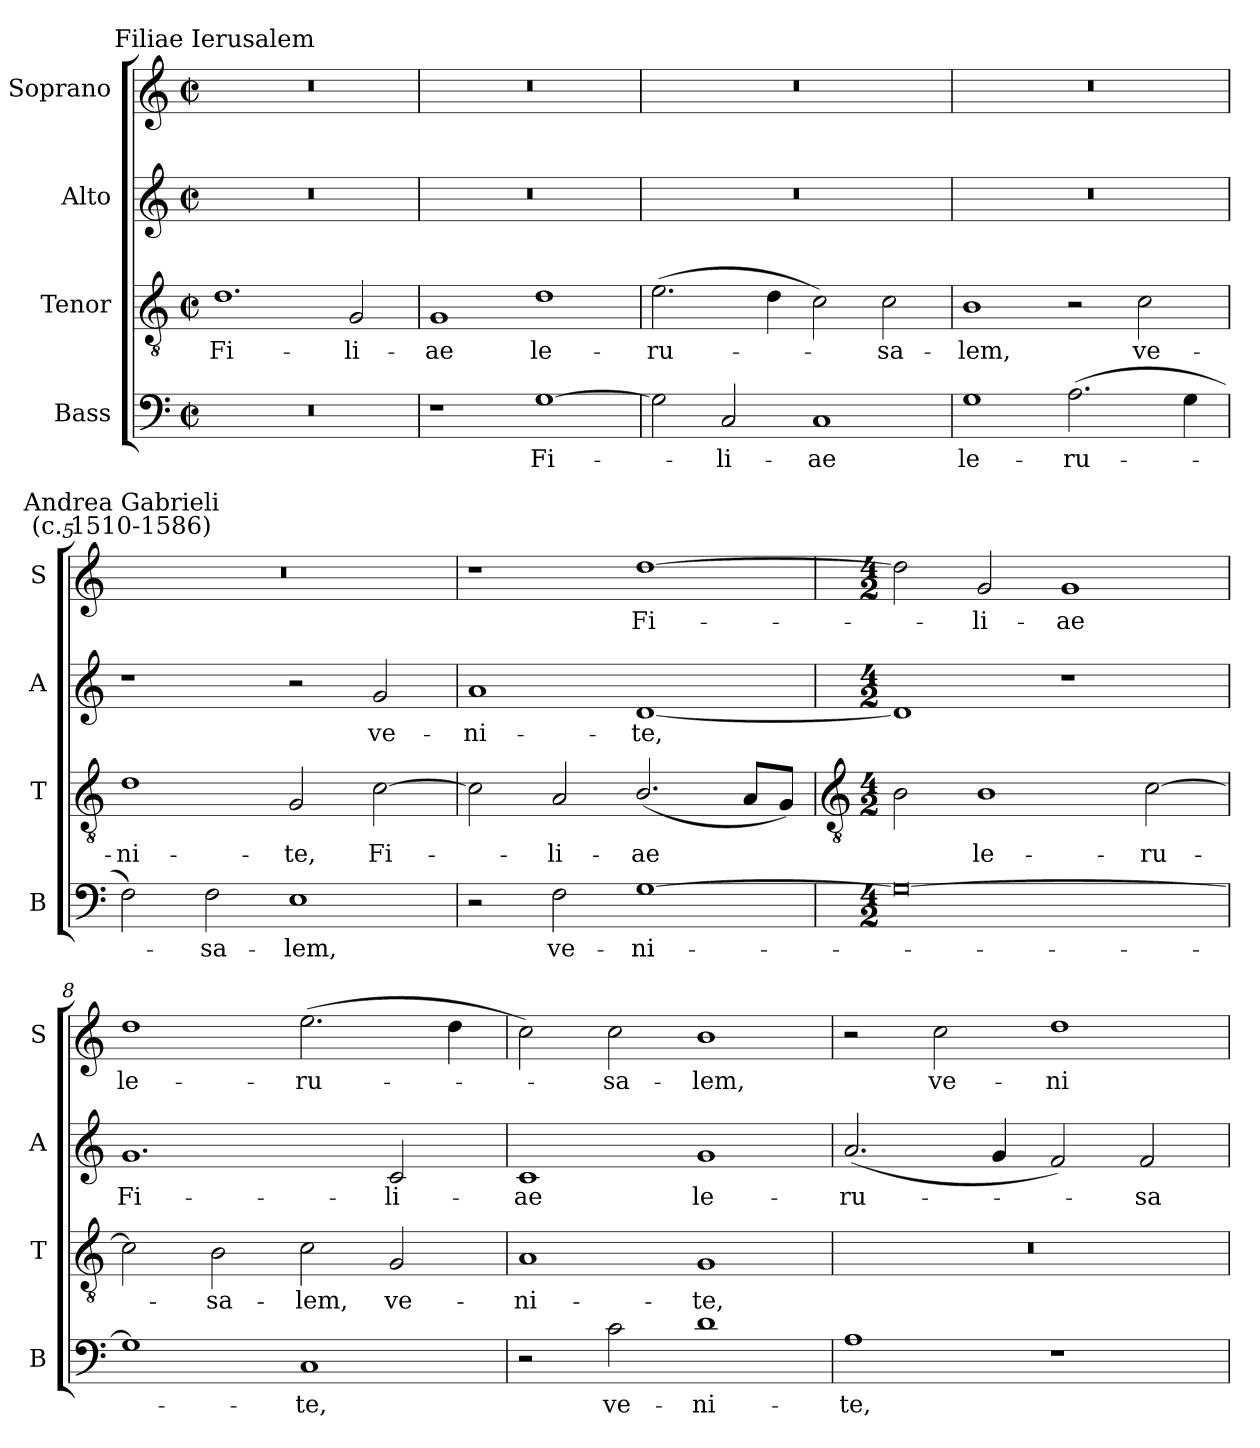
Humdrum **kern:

**kern	**text	**kern	**text	**kern	**text	**kern	**text
*part4	*part4	*part3	*part3	*part2	*part2	*part1	*part1
*staff4	*staff4	*staff3	*staff3	*staff2	*staff2	*staff1	*staff1
*I"Bass	*	*I"Tenor	*	*I"Alto	*	*I"Soprano	*
*I'B	*	*I'T	*	*I'A	*	*I'S	*
*clefF4	*	*clefGv2	*	*clefG2	*	*clefG2	*
*k[]	*	*k[]	*	*k[]	*	*k[]	*
*C:	*	*C:	*	*C:	*	*C:	*
*M4/2	*	*M4/2	*	*M4/2	*	*M4/2	*
*met(c|)	*	*met(c|)	*	*met(c|)	*	*met(c|)	*
=1	=1	=1	=1	=1	=1	=1	=1
!	!	!	!	!	!	!LO:TX:a:cj:t=Filiae Ierusalem	!
!	!	!	!LO:LY:b	!	!	!	!
0r	.	1.d	Fi-	0r	.	0r	.
!	!	!	!LO:LY:b	!	!	!	!
.	.	2G	-li-	.	.	.	.
=2	=2	=2	=2	=2	=2	=2	=2
!	!	!	!LO:LY:b	!	!	!	!
1r	.	1G	-ae	0r	.	0r	.
!	!LO:LY:b	!	!LO:LY:b	!	!	!	!
[1G	Fi-	1d	le-	.	.	.	.
=3	=3	=3	=3	=3	=3	=3	=3
!	!	!	!LO:LY:b	!	!	!	!
2G]	.	(>2.e	-ru-	0r	.	0r	.
!	!LO:LY:b	!	!	!	!	!	!
2C	li-	.	.	.	.	.	.
.	.	4d	.	.	.	.	.
!	!LO:LY:b	!	!	!	!	!	!
1C	-ae	2c)	.	.	.	.	.
!	!	!	!LO:LY:b	!	!	!	!
.	.	2c	sa-	.	.	.	.
=4	=4	=4	=4	=4	=4	=4	=4
!	!LO:LY:b	!	!LO:LY:b	!	!	!	!
1G	le-	1B	-lem,	0r	.	0r	.
!	!LO:LY:b	!	!	!	!	!	!
(>2.A	-ru-	2r	.	.	.	.	.
!	!	!	!LO:LY:b	!	!	!	!
.	.	2c	ve-	.	.	.	.
4G	.	.	.	.	.	.	.
=5	=5	=5	=5	=5	=5	=5	=5
!	!	!	!	!	!	!LO:TX:a:cj:t=Andrea Gabrieli\n(c. 1510-1586)	!
!	!	!	!LO:LY:b	!	!	!	!
2F)	.	1d	-ni-	1r	.	0r	.
!	!LO:LY:b	!	!	!	!	!	!
2F	sa-	.	.	.	.	.	.
!	!LO:LY:b	!	!LO:LY:b	!	!	!	!
1E	-lem,	2G	-te,	2r	.	.	.
!	!	!	!LO:LY:b	!	!LO:LY:b	!	!
.	.	[2c	Fi-	2g	ve-	.	.
=6	=6	=6	=6	=6	=6	=6	=6
!	!	!	!	!	!LO:LY:b	!	!
2r	.	2c]	.	1a	-ni-	1r	.
!	!LO:LY:b	!	!LO:LY:b	!	!	!	!
2F	ve-	2A	li-	.	.	.	.
!	!LO:LY:b	!	!LO:LY:b	!	!LO:LY:b	!	!LO:LY:b
[1G	-ni-	(<2.B/	-ae	[1d	-te,	[1dd	Fi-
.	.	8AL	.	.	.	.	.
.	.	8GJ)	.	.	.	.	.
!!LO:LB:g=z
=7	=7	=7	=7	=7	=7	=7	=7
*	*	*clefGv2	*	*	*	*	*
*M4/2	*	*M4/2	*	*M4/2	*	*M4/2	*
0G_	.	2B	.	1d]	.	2dd]	.
!	!	!	!LO:LY:b	!	!	!	!LO:LY:b
.	.	1B	le-	.	.	2g	li-
!	!	!	!	!	!	!	!LO:LY:b
.	.	.	.	1r	.	1g	-ae
!	!	!	!LO:LY:b	!	!	!	!
.	.	[2c	-ru-	.	.	.	.
=8	=8	=8	=8	=8	=8	=8	=8
!	!	!	!	!	!LO:LY:b	!	!LO:LY:b
1G]	.	2c]	.	1.g	Fi-	1dd	le-
!	!	!	!LO:LY:b	!	!	!	!
.	.	2B	sa-	.	.	.	.
!	!LO:LY:b	!	!LO:LY:b	!	!	!	!LO:LY:b
1C	te,	2c	-lem,	.	.	(>2.ee	-ru-
!	!	!	!LO:LY:b	!	!LO:LY:b	!	!
.	.	2G	ve-	2c	-li-	.	.
.	.	.	.	.	.	4dd	.
=9	=9	=9	=9	=9	=9	=9	=9
!	!	!	!LO:LY:b	!	!LO:LY:b	!	!
2r	.	1A	-ni-	1c	-ae	2cc)	.
!	!LO:LY:b	!	!	!	!	!	!LO:LY:b
2c	ve-	.	.	.	.	2cc	sa-
!	!LO:LY:b	!	!LO:LY:b	!	!LO:LY:b	!	!LO:LY:b
1d	-ni-	1G	-te,	1g	le-	1b	-lem,
=10	=10	=10	=10	=10	=10	=10	=10
!	!LO:LY:b	!	!	!	!LO:LY:b	!	!
1A	-te,	0r	.	(<2.a	-ru-	2r	.
!	!	!	!	!	!	!	!LO:LY:b
.	.	.	.	.	.	2cc	ve-
.	.	.	.	4g	.	.	.
!	!	!	!	!	!	!	!LO:LY:b
1r	.	.	.	2f)	.	1dd	-ni-
!	!	!	!	!	!LO:LY:b	!	!
.	.	.	.	2f	sa-	.	.
=	=	=	=	=	=	=	=
*-	*-	*-	*-	*-	*-	*-	*-
